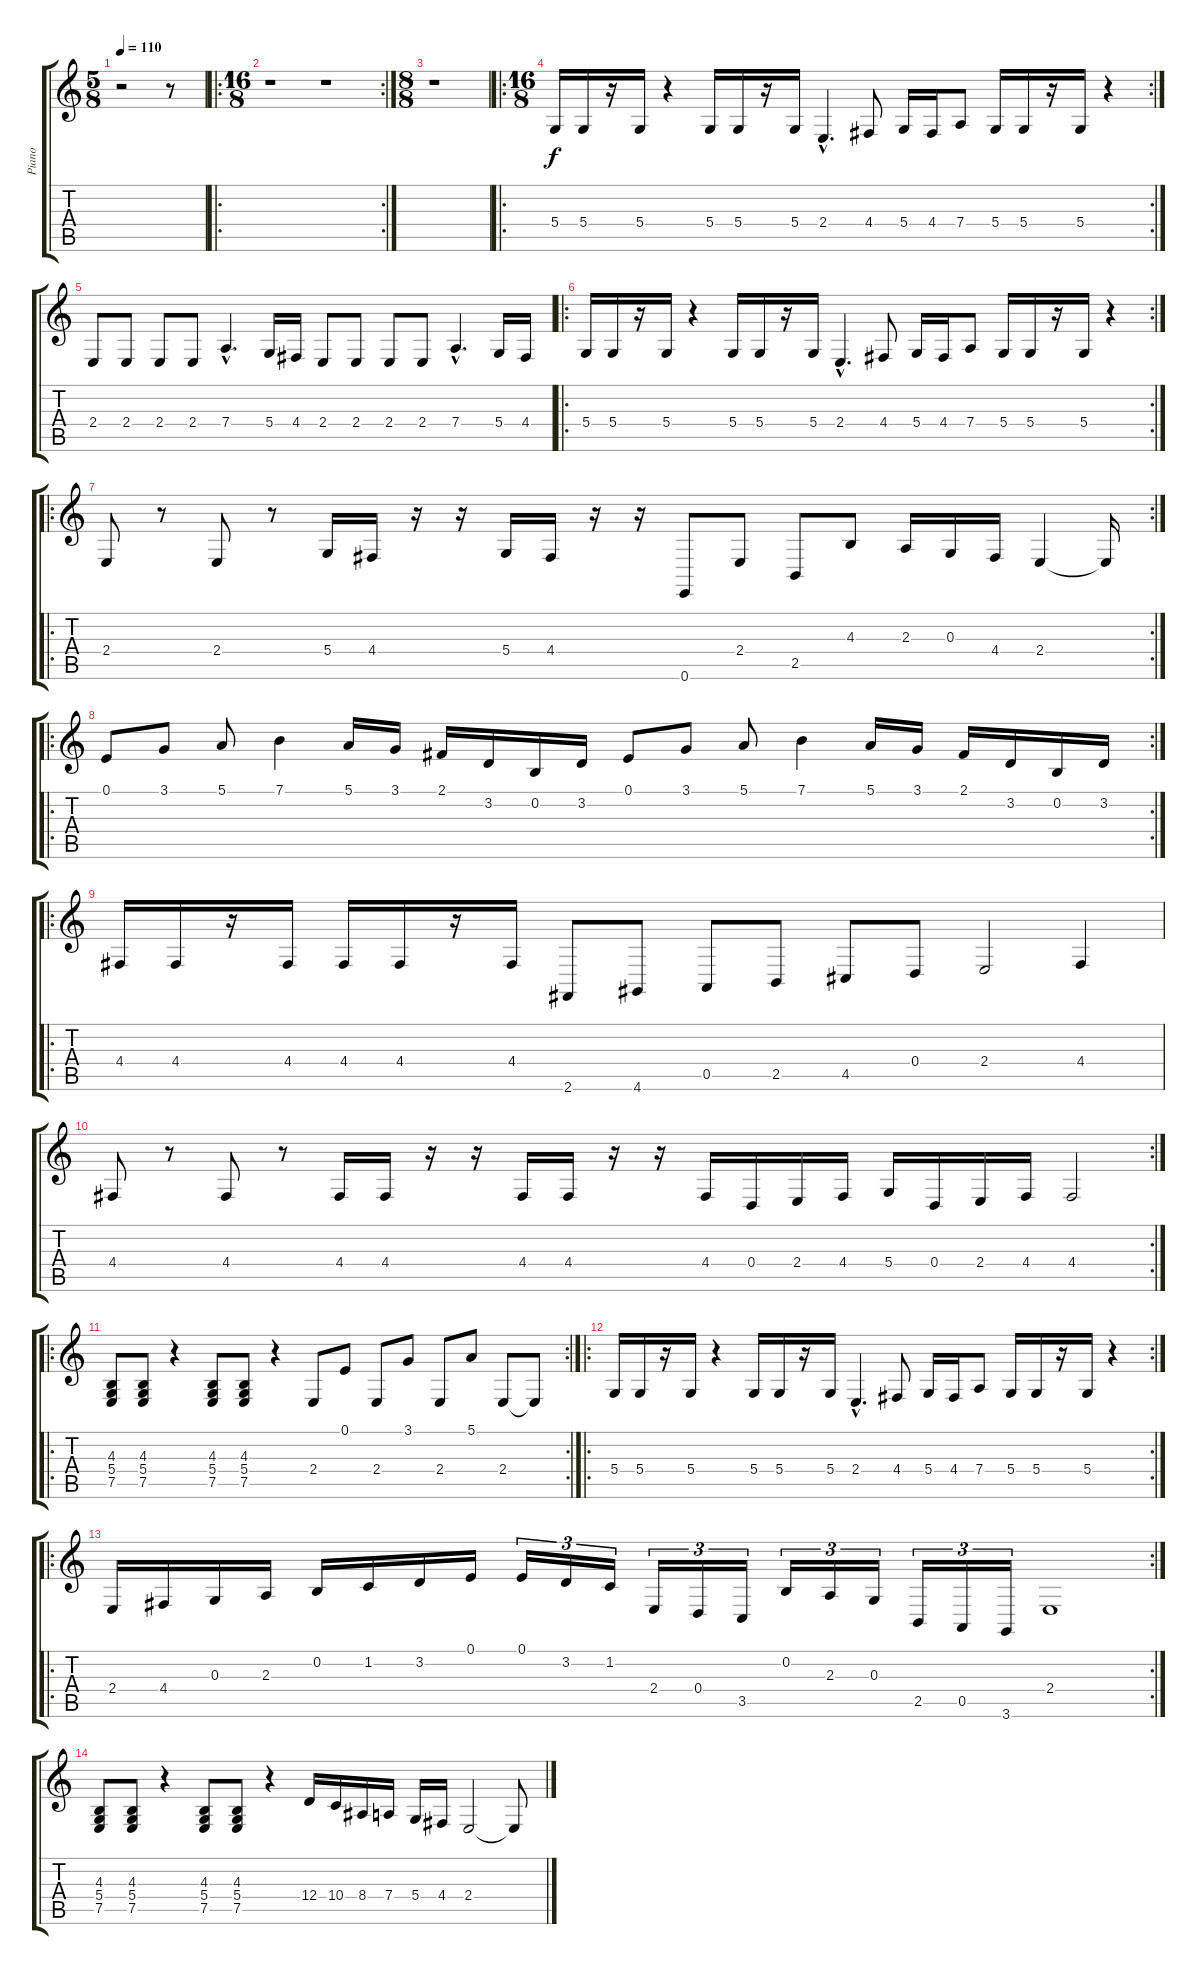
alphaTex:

\track ("Piano" "Piano") {instrument electricpiano2}
\staff {score tabs}
\tuning (E4 B3 G3 D3 A2 E2) {hide}
\ts (5 8)
\tempo 110
\clef g2
\ks c
r.2{dy f instrument electricpiano2} r.8 |
\ro
\rc 2
\ts (16 8)
r.1 r.1 |
\ts (8 8)
r.1 |
\ro
\rc 2
\ts (16 8)
5.4.16 5.4.16 r.16 5.4.16 r.4 5.4.16 5.4.16 r.16 5.4.16 2.4{hac}.4{d} 4.4.8 5.4.16 4.4.16 7.4.8 5.4.16 5.4.16 r.16 5.4.16 r.4 |
2.4.8 2.4.8 2.4.8 2.4.8 7.4{hac}.4{d} 5.4.16 4.4.16 2.4.8 2.4.8 2.4.8 2.4.8 7.4{hac}.4{d} 5.4.16 4.4.16 |
\ro
\rc 2
5.4.16 5.4.16 r.16 5.4.16 r.4 5.4.16 5.4.16 r.16 5.4.16 2.4{hac}.4{d} 4.4.8 5.4.16 4.4.16 7.4.8 5.4.16 5.4.16 r.16 5.4.16 r.4 |
\ro
\rc 2
2.4.8 r.8 2.4.8 r.8 5.4.16 4.4.16 r.16 r.16 5.4.16 4.4.16 r.16 r.16 0.6.8 2.4.8 2.5.8 4.3.8 2.3.16 0.3.16 4.4.16 2.4.4 2.4{t}.16 |
\ro
\rc 2
0.1.8 3.1.8 5.1.8 7.1.4 5.1.16 3.1.16 2.1.16 3.2.16 0.2.16 3.2.16 0.1.8 3.1.8 5.1.8 7.1.4 5.1.16 3.1.16 2.1.16 3.2.16 0.2.16 3.2.16 |
\ro
4.4.16 4.4.16 r.16 4.4.16 4.4.16 4.4.16 r.16 4.4.16 2.6.8 4.6.8 0.5.8 2.5.8 4.5.8 0.4.8 2.4.2 4.4.4 |
\rc 2
4.4.8 r.8 4.4.8 r.8 4.4.16 4.4.16 r.16 r.16 4.4.16 4.4.16 r.16 r.16 4.4.16 0.4.16 2.4.16 4.4.16 5.4.16 0.4.16 2.4.16 4.4.16 4.4.2 |
\ro
\rc 2
(4.3 5.4 7.5).8 (4.3 5.4 7.5).8 r.4 (4.3 5.4 7.5).8 (4.3 5.4 7.5).8 r.4 2.4.8 0.1.8 2.4.8 3.1.8 2.4.8 5.1.8 2.4.8 2.4{t}.8 |
\ro
\rc 2
5.4.16 5.4.16 r.16 5.4.16 r.4 5.4.16 5.4.16 r.16 5.4.16 2.4{hac}.4{d} 4.4.8 5.4.16 4.4.16 7.4.8 5.4.16 5.4.16 r.16 5.4.16 r.4 |
\ro
\rc 2
2.4.16 4.4.16 0.3.16 2.3.16 0.2.16 1.2.16 3.2.16 0.1.16 0.1.16{tu (3 2)} 3.2.16{tu (3 2)} 1.2.16{tu (3 2)} 2.4.16{tu (3 2)} 0.4.16{tu (3 2)} 3.5.16{tu (3 2)} 0.2.16{tu (3 2)} 2.3.16{tu (3 2)} 0.3.16{tu (3 2)} 2.5.16{tu (3 2)} 0.5.16{tu (3 2)} 3.6.16{tu (3 2)} 2.4.1 |
(4.3 5.4 7.5).8 (4.3 5.4 7.5).8 r.4 (4.3 5.4 7.5).8 (4.3 5.4 7.5).8 r.4 12.4.16 10.4.16 8.4.16 7.4.16 5.4.16 4.4.16 2.4.2 2.4{t}.8
